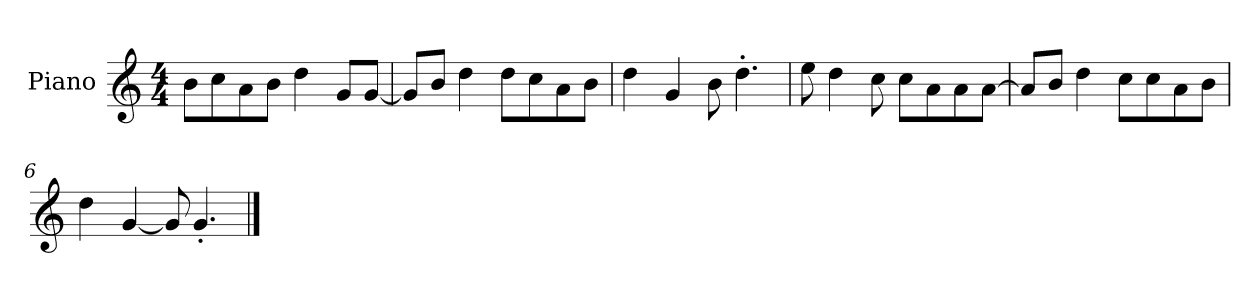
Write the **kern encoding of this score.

**kern
*part1
*staff1
*I"Piano
*I'P-no
*clefG2
*k[]
*M4/4
*MM90
=1
8b\L
8cc\
8a\
8b\J
4dd\
8g/L
[8g/J
=2
8g/L]
8b/J
4dd\
8dd\L
8cc\
8a\
8b\J
=3
4dd\
4g/
8b\
4.dd'\
=4
8ee\
4dd\
8cc\
8cc\L
8a\
8a\
[8a\J
=5
8a/L]
8b/J
4dd\
8cc\L
8cc\
8a\
8b\J
=6
4dd\
[4g/
8g/]
4.g'/
==
*-
